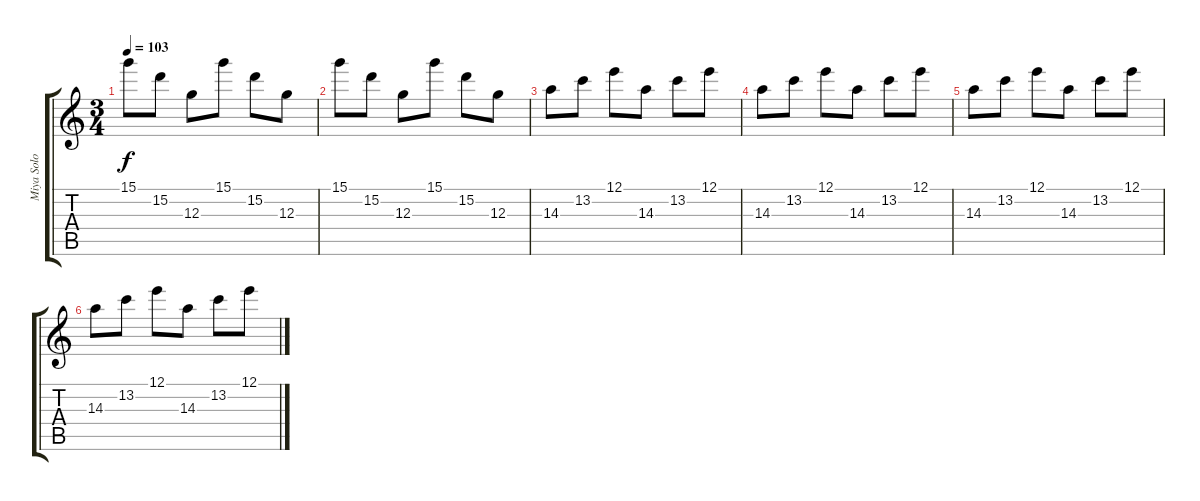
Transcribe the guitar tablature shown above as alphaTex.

\track ("Miya Solo 2" "Miya Solo ") {instrument distortionguitar}
\staff {score tabs}
\tuning (E4 B3 G3 D3 A2 E2) {hide}
\ts (3 4)
\tempo 103
\clef g2
\ks c
15.1.8{dy f} 15.2.8 12.3.8 15.1.8 15.2.8 12.3.8 |
15.1.8 15.2.8 12.3.8 15.1.8 15.2.8 12.3.8 |
14.3.8 13.2.8 12.1.8 14.3.8 13.2.8 12.1.8 |
14.3.8 13.2.8 12.1.8 14.3.8 13.2.8 12.1.8 |
14.3.8 13.2.8 12.1.8 14.3.8 13.2.8 12.1.8 |
14.3.8 13.2.8 12.1.8 14.3.8 13.2.8 12.1.8
